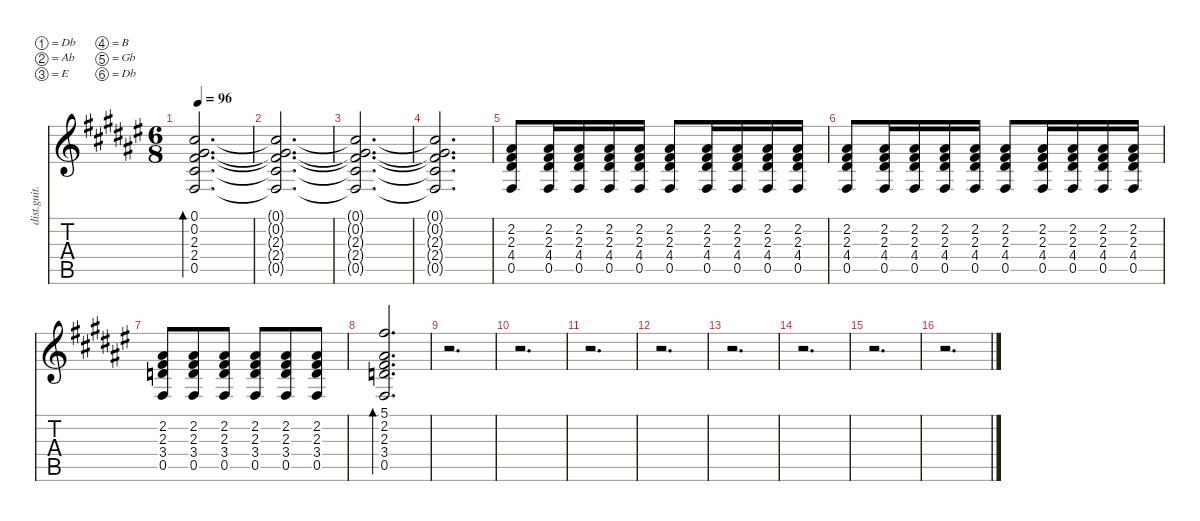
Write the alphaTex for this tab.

\defaultSystemsLayout 4
\hideDynamics
\bracketExtendMode nobrackets
\otherSystemsTrackNameOrientation horizontal
\track ("Clean Chords" "dist.guit.") {instrument distortionguitar}
\staff {score tabs}
\tuning (Db4 Ab3 E3 B2 Gb2 Db2)
\ts (6 8)
\tempo 96
\clef g2
\ks f#
(0.5{acc #} 2.4{acc #} 2.3{acc #} 0.2{acc #} 0.1{acc #}).2{d bd 348 dy mf} |
(0.5{t acc #} 2.4{t acc #} 2.3{t acc #} 0.2{t acc #} 0.1{t acc #}).2{d} |
(0.5{t acc #} 2.4{t acc #} 2.3{t acc #} 0.2{t acc #} 0.1{t acc #}).2{d} |
(0.5{t acc #} 2.4{t acc #} 2.3{t acc #} 0.2{t acc #} 0.1{t acc #}).2{d} |
(0.5{acc #} 2.3{acc #} 2.2{acc #} 4.4{acc #}).8 (0.5{acc #} 2.3{acc #} 2.2{acc #} 4.4{acc #}).16 (2.3{acc #} 0.5{acc #} 2.2{acc #} 4.4{acc #}).16 (2.3{acc #} 0.5{acc #} 2.2{acc #} 4.4{acc #}).16 (0.5{acc #} 2.3{acc #} 2.2{acc #} 4.4{acc #}).16 (0.5{acc #} 2.3{acc #} 2.2{acc #} 4.4{acc #}).8 (0.5{acc #} 2.3{acc #} 2.2{acc #} 4.4{acc #}).16 (2.3{acc #} 0.5{acc #} 2.2{acc #} 4.4{acc #}).16 (2.3{acc #} 0.5{acc #} 2.2{acc #} 4.4{acc #}).16 (0.5{acc #} 2.3{acc #} 2.2{acc #} 4.4{acc #}).16 |
(0.5{acc #} 2.3{acc #} 2.2{acc #} 4.4{acc #}).8 (0.5{acc #} 2.3{acc #} 2.2{acc #} 4.4{acc #}).16 (2.3{acc #} 0.5{acc #} 2.2{acc #} 4.4{acc #}).16 (2.3{acc #} 0.5{acc #} 2.2{acc #} 4.4{acc #}).16 (0.5{acc #} 2.3{acc #} 2.2{acc #} 4.4{acc #}).16 (0.5{acc #} 2.3{acc #} 2.2{acc #} 4.4{acc #}).8 (0.5{acc #} 2.3{acc #} 2.2{acc #} 4.4{acc #}).16 (2.3{acc #} 0.5{acc #} 2.2{acc #} 4.4{acc #}).16 (2.3{acc #} 0.5{acc #} 2.2{acc #} 4.4{acc #}).16 (0.5{acc #} 2.3{acc #} 2.2{acc #} 4.4{acc #}).16 |
(0.5{acc #} 2.3{acc #} 2.2{acc #} 3.4{acc forcenatural}).8 (0.5{acc #} 2.3{acc #} 2.2{acc #} 3.4{acc forcenatural}).8 (2.3{acc #} 0.5{acc #} 2.2{acc #} 3.4{acc forcenatural}).8 (2.3{acc #} 0.5{acc #} 2.2{acc #} 3.4{acc forcenatural}).8 (0.5{acc #} 2.3{acc #} 2.2{acc #} 3.4{acc forcenatural}).8 (0.5{acc #} 2.3{acc #} 2.2{acc #} 3.4{acc forcenatural}).8 |
(0.5{acc #} 2.3{acc #} 2.2{acc #} 3.4{acc forcenatural} 5.1{acc #}).2{d bd 469} |
r.2{d} |
r.2{d} |
r.2{d} |
r.2{d} |
r.2{d} |
r.2{d} |
r.2{d} |
r.2{d}
